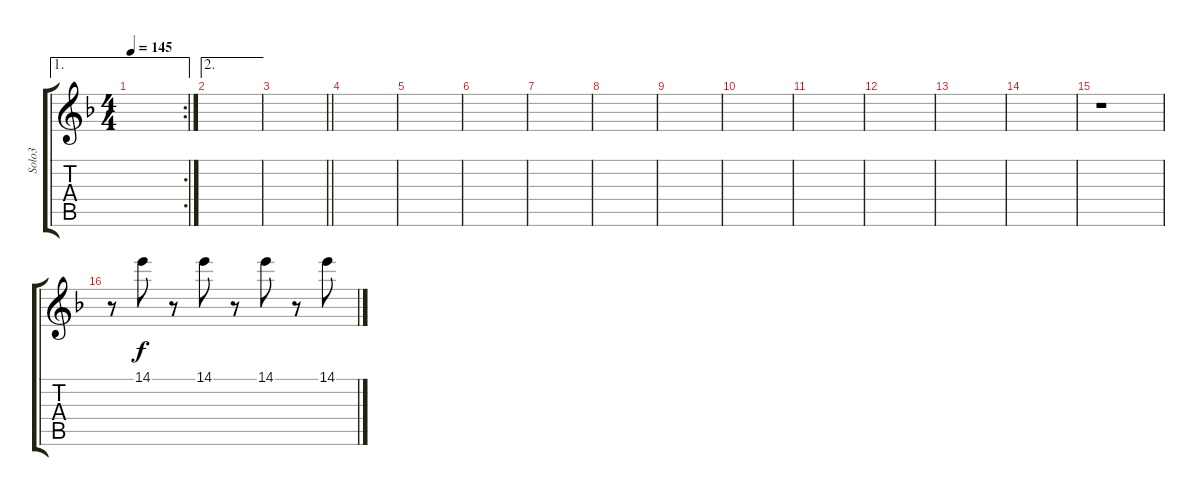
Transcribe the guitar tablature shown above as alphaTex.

\track ("Solo3" "Solo3") {instrument acousticguitarsteel}
\staff {score tabs}
\tuning (D4 A3 F3 C3 G2 C2) {hide}
\ae 1
\rc 2
\ts (4 4)
\tempo 145
\clef g2
\ks f
|
\ae 2
|
\barLineRight lightlight
|
|
|
|
|
|
|
|
|
|
|
|
r.1 |
r.8 14.1.8 r.8 14.1.8 r.8 14.1.8 r.8 14.1.8
